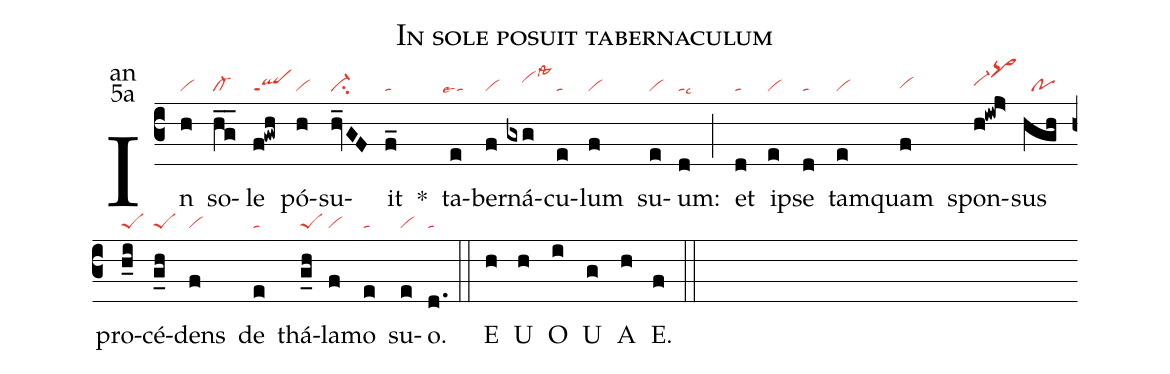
name:In sole posuit tabernaculum;
office-part:an;
mode:5a;
nabc-lines:1;
%%
(c3) In(h|vi) so(hg__|cl-)le(f!gwh|qlppt1) pó(h|vi)su(h_vGF|ci-)it(f_|ta) <sp>*</sp>() ta(e|``talse4)ber(f|vi)ná(gxg|////vihilssta3)cu(e|ta)lum(f|vi) su(e|vi)um:(d|talsc9) (;) et(d|ta) ip(e|vi)se(d|ta) tam(e|vi)quam(f|vihg) spon(h!iwj>|vi-hhpq>hk)sus(hgh|//po) pro(h_i|peS)cé(g_h|peS)dens(f|vi) de(e|ta) thá(g_h|peS)la(f|vi)mo(e|ta) su(e|vi)o.(d.|ta) (::)
<eu>E(h) U(h) O(i) U(g) A(h) E.(f) </eu>(::)
